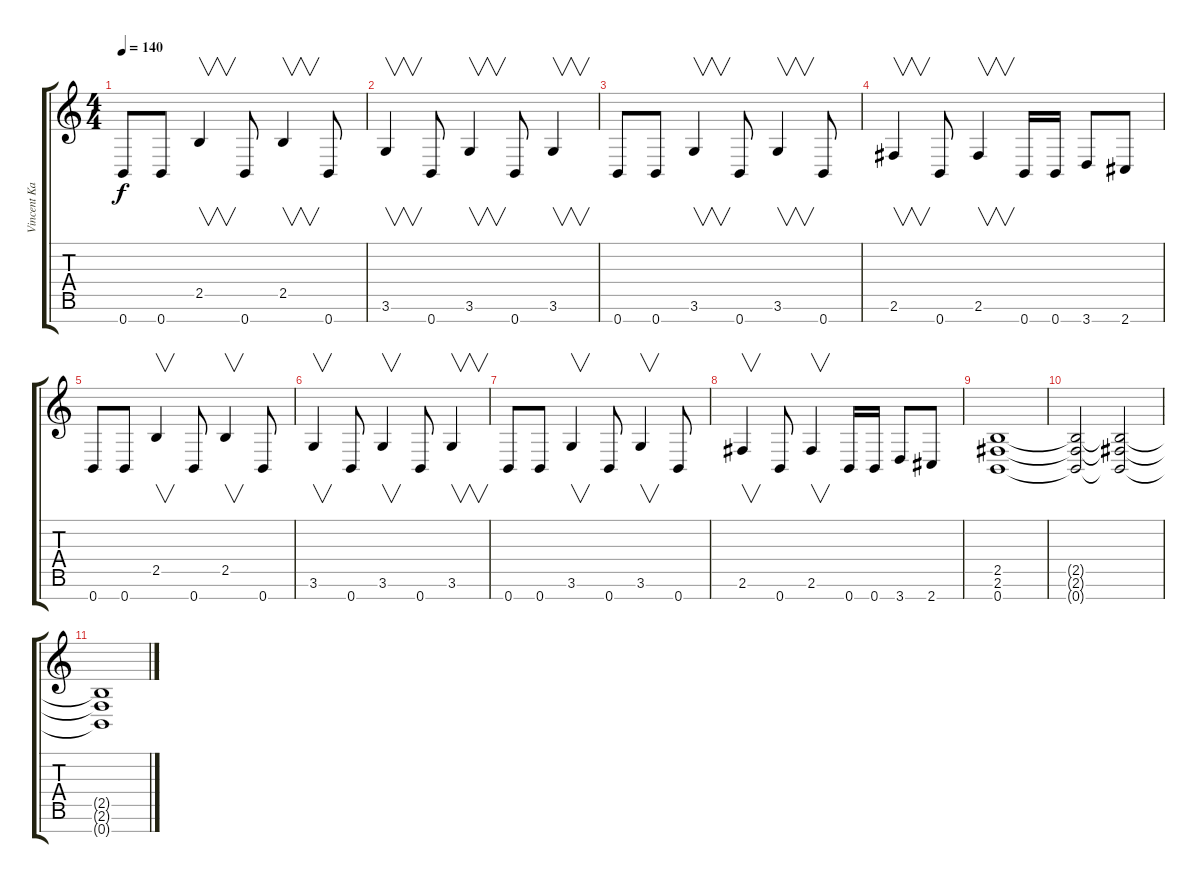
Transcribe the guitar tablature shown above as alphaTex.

\track ("Vincent Kawanach (Distortion Guitar)" "Vincent Ka") {instrument distortionguitar}
\staff {score tabs}
\tuning (E4 B3 G3 D3 A2 E2 B1) {hide}
\ts (4 4)
\tempo 140
\clef g2
\ks c
0.7.8{dy f} 0.7.8 2.5.4{v} 0.7.8 2.5.4{v} 0.7.8 |
3.6.4{v} 0.7.8 3.6.4{v} 0.7.8 3.6.4{v} |
0.7.8 0.7.8 3.6.4{v} 0.7.8 3.6.4{v} 0.7.8 |
2.6.4{v} 0.7.8 2.6.4{v} 0.7.16 0.7.16 3.7.8 2.7.8 |
0.7.8 0.7.8 2.5.4{v} 0.7.8 2.5.4{v} 0.7.8 |
3.6.4{v} 0.7.8 3.6.4{v} 0.7.8 3.6.4{v} |
0.7.8 0.7.8 3.6.4{v} 0.7.8 3.6.4{v} 0.7.8 |
2.6.4{v} 0.7.8 2.6.4{v} 0.7.16 0.7.16 3.7.8 2.7.8 |
(2.5 2.6 0.7).1 |
(2.5{t} 2.6{t} 0.7{t}).2 (2.5{t} 2.6{t} 0.7{t}).2 |
(2.5{t} 2.6{t} 0.7{t}).1
